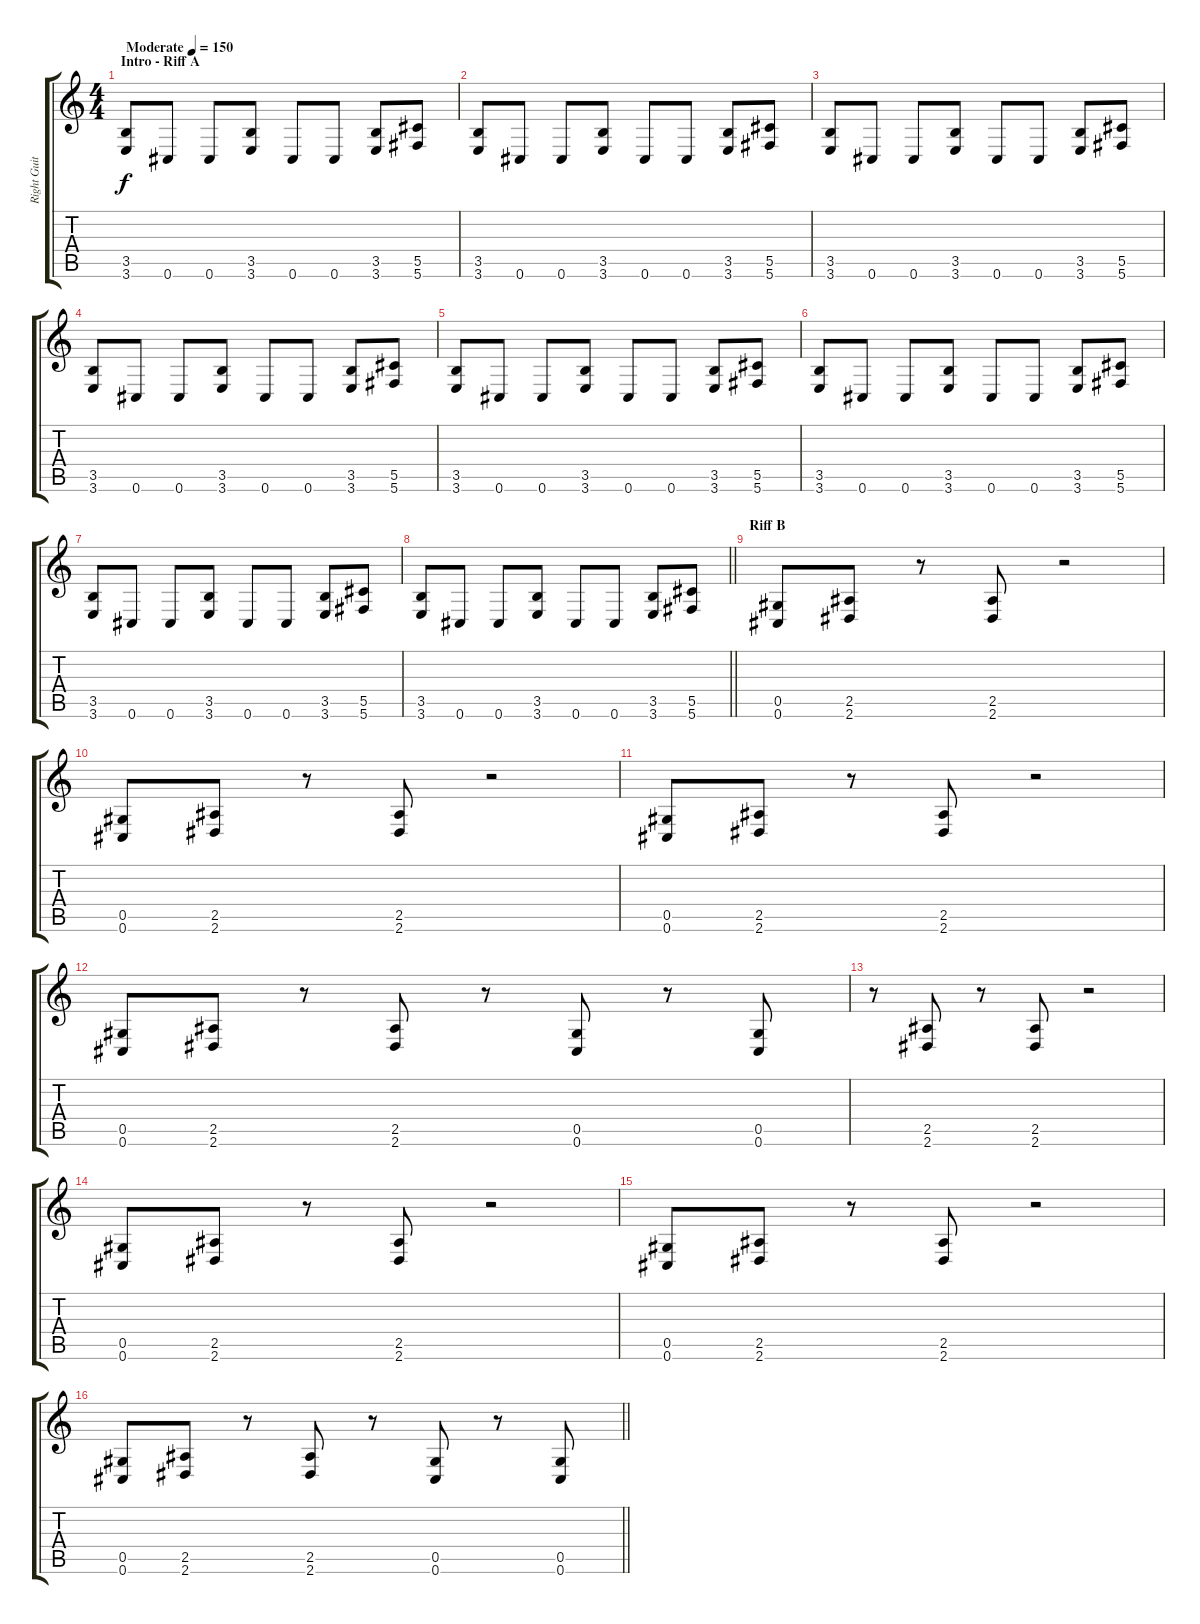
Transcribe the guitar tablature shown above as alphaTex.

\track ("Right Guitar" "Right Guit") {instrument distortionguitar}
\staff {score tabs}
\tuning (Eb4 Bb3 Gb3 Db3 Ab2 Db2) {hide}
\ts (4 4)
\section ("" "Intro - Riff A")
\tempo (150 "Moderate")
\clef g2
\ks c
(3.5 3.6).8{dy f instrument distortionguitar} 0.6.8 0.6.8 (3.5 3.6).8 0.6.8 0.6.8 (3.5 3.6).8 (5.5 5.6).8 |
(3.5 3.6).8 0.6.8 0.6.8 (3.5 3.6).8 0.6.8 0.6.8 (3.5 3.6).8 (5.5 5.6).8 |
(3.5 3.6).8 0.6.8 0.6.8 (3.5 3.6).8 0.6.8 0.6.8 (3.5 3.6).8 (5.5 5.6).8 |
(3.5 3.6).8 0.6.8 0.6.8 (3.5 3.6).8 0.6.8 0.6.8 (3.5 3.6).8 (5.5 5.6).8 |
(3.5 3.6).8 0.6.8 0.6.8 (3.5 3.6).8 0.6.8 0.6.8 (3.5 3.6).8 (5.5 5.6).8 |
(3.5 3.6).8 0.6.8 0.6.8 (3.5 3.6).8 0.6.8 0.6.8 (3.5 3.6).8 (5.5 5.6).8 |
(3.5 3.6).8 0.6.8 0.6.8 (3.5 3.6).8 0.6.8 0.6.8 (3.5 3.6).8 (5.5 5.6).8 |
\barLineRight lightlight
(3.5 3.6).8 0.6.8 0.6.8 (3.5 3.6).8 0.6.8 0.6.8 (3.5 3.6).8 (5.5 5.6).8 |
\section ("" "Riff B")
(0.5 0.6).8 (2.5 2.6).8 r.8 (2.5 2.6).8 r.2 |
(0.5 0.6).8 (2.5 2.6).8 r.8 (2.5 2.6).8 r.2 |
(0.5 0.6).8 (2.5 2.6).8 r.8 (2.5 2.6).8 r.2 |
(0.5 0.6).8 (2.5 2.6).8 r.8 (2.5 2.6).8 r.8 (0.5 0.6).8 r.8 (0.5 0.6).8 |
r.8 (2.5 2.6).8 r.8 (2.5 2.6).8 r.2 |
(0.5 0.6).8 (2.5 2.6).8 r.8 (2.5 2.6).8 r.2 |
(0.5 0.6).8 (2.5 2.6).8 r.8 (2.5 2.6).8 r.2 |
\barLineRight lightlight
(0.5 0.6).8 (2.5 2.6).8 r.8 (2.5 2.6).8 r.8 (0.5 0.6).8 r.8 (0.5 0.6).8
